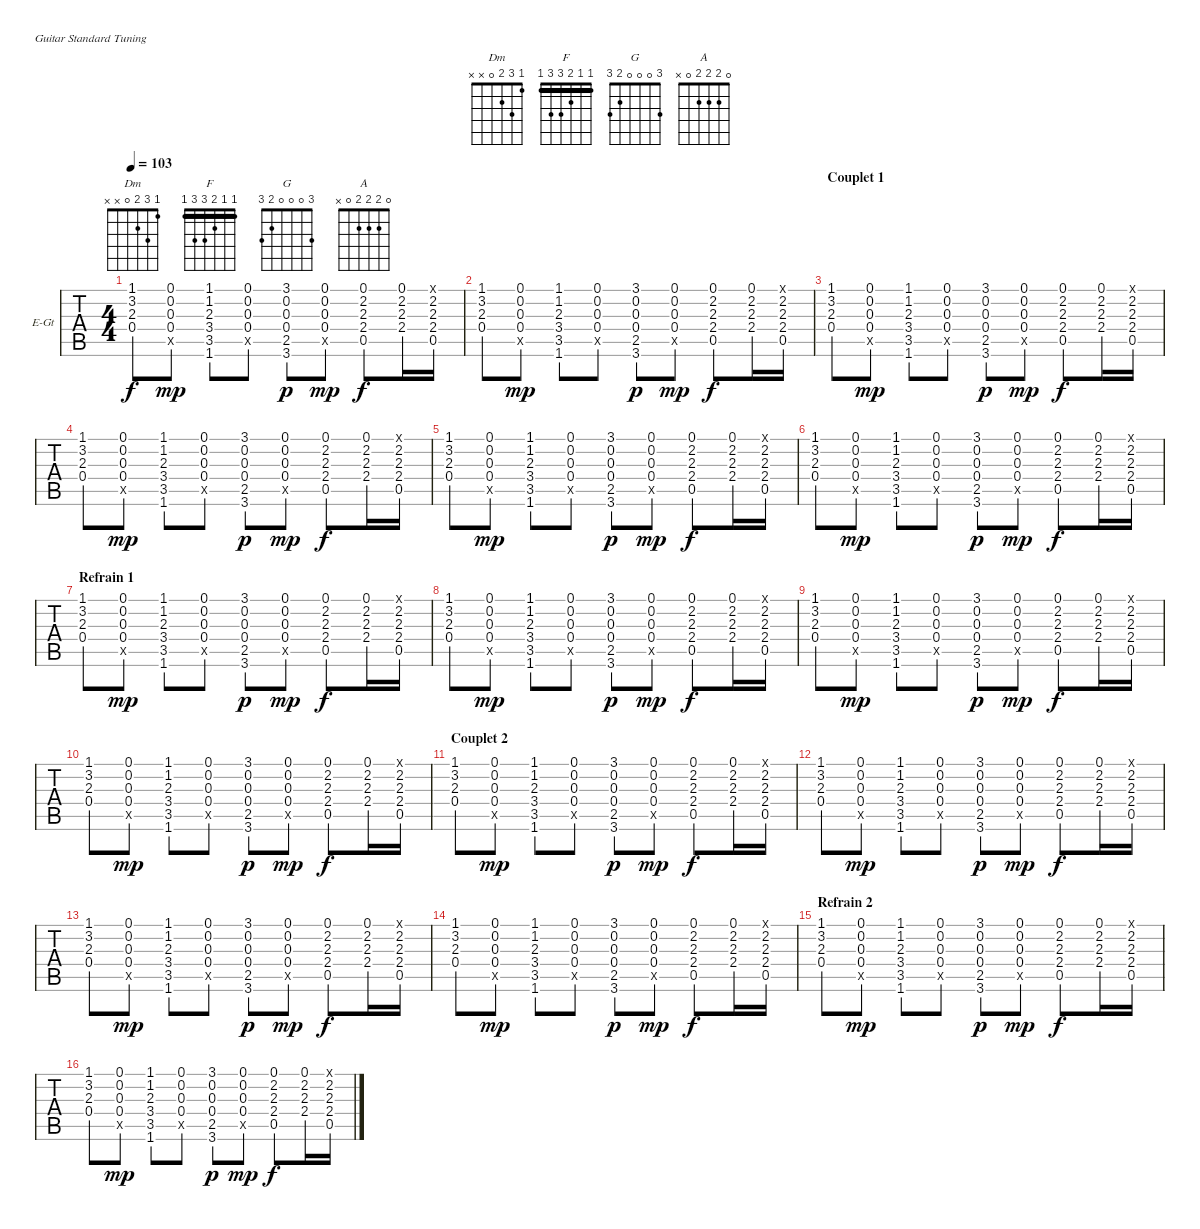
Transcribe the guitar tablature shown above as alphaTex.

\bracketExtendMode groupsimilarinstruments
\firstSystemTrackNameOrientation horizontal
\otherSystemsTrackNameOrientation horizontal
\chordDiagramsInScore
\track ("Guitare Sat 1" "E-Gt") {instrument overdrivenguitar}
\staff {tabs}
\tuning (E4 B3 G3 D3 A2 E2)
\chord ("Dm" 1 3 2 0 x x) {showfingering false}
\chord ("F" 1 1 2 3 3 1) {showfingering false barre (1 1)}
\chord ("G" 3 0 0 0 2 3) {showfingering false}
\chord ("A" 0 2 2 2 0 x) {showfingering false}
\ts (4 4)
\tempo 103
\clef g2
\ks c
(1.1 3.2 2.3 0.4).8{ch "Dm" dy f instrument overdrivenguitar} (0.1 0.2 0.3 0.4 0.5{x}).8{dy mp} (1.1 1.2 2.3 3.4 3.5 1.6).8{ch "F"} (0.1 0.2 0.3 0.4 0.5{x}).8 (3.1 0.2 0.3 0.4 2.5 3.6).8{ch "G" dy p} (0.1 0.2 0.3 0.4 0.5{x}).8{dy mp} (0.1 2.2 2.3 2.4 0.5).8{ch "A" dy f} (0.1 2.2 2.3 2.4).16 (0.1{x} 2.2 2.3 2.4 0.5).16 |
(1.1 3.2 2.3 0.4).8 (0.1 0.2 0.3 0.4 0.5{x}).8{dy mp} (1.1 1.2 2.3 3.4 3.5 1.6).8 (0.1 0.2 0.3 0.4 0.5{x}).8 (3.1 0.2 0.3 0.4 2.5 3.6).8{dy p} (0.1 0.2 0.3 0.4 0.5{x}).8{dy mp} (0.1 2.2 2.3 2.4 0.5).8{dy f} (0.1 2.2 2.3 2.4).16 (0.1{x} 2.2 2.3 2.4 0.5).16 |
\section ("" "Couplet 1")
(1.1 3.2 2.3 0.4).8 (0.1 0.2 0.3 0.4 0.5{x}).8{dy mp} (1.1 1.2 2.3 3.4 3.5 1.6).8 (0.1 0.2 0.3 0.4 0.5{x}).8 (3.1 0.2 0.3 0.4 2.5 3.6).8{dy p} (0.1 0.2 0.3 0.4 0.5{x}).8{dy mp} (0.1 2.2 2.3 2.4 0.5).8{dy f} (0.1 2.2 2.3 2.4).16 (0.1{x} 2.2 2.3 2.4 0.5).16 |
(1.1 3.2 2.3 0.4).8 (0.1 0.2 0.3 0.4 0.5{x}).8{dy mp} (1.1 1.2 2.3 3.4 3.5 1.6).8 (0.1 0.2 0.3 0.4 0.5{x}).8 (3.1 0.2 0.3 0.4 2.5 3.6).8{dy p} (0.1 0.2 0.3 0.4 0.5{x}).8{dy mp} (0.1 2.2 2.3 2.4 0.5).8{dy f} (0.1 2.2 2.3 2.4).16 (0.1{x} 2.2 2.3 2.4 0.5).16 |
(1.1 3.2 2.3 0.4).8 (0.1 0.2 0.3 0.4 0.5{x}).8{dy mp} (1.1 1.2 2.3 3.4 3.5 1.6).8 (0.1 0.2 0.3 0.4 0.5{x}).8 (3.1 0.2 0.3 0.4 2.5 3.6).8{dy p} (0.1 0.2 0.3 0.4 0.5{x}).8{dy mp} (0.1 2.2 2.3 2.4 0.5).8{dy f} (0.1 2.2 2.3 2.4).16 (0.1{x} 2.2 2.3 2.4 0.5).16 |
(1.1 3.2 2.3 0.4).8 (0.1 0.2 0.3 0.4 0.5{x}).8{dy mp} (1.1 1.2 2.3 3.4 3.5 1.6).8 (0.1 0.2 0.3 0.4 0.5{x}).8 (3.1 0.2 0.3 0.4 2.5 3.6).8{dy p} (0.1 0.2 0.3 0.4 0.5{x}).8{dy mp} (0.1 2.2 2.3 2.4 0.5).8{dy f} (0.1 2.2 2.3 2.4).16 (0.1{x} 2.2 2.3 2.4 0.5).16 |
\section ("" "Refrain 1")
(1.1 3.2 2.3 0.4).8 (0.1 0.2 0.3 0.4 0.5{x}).8{dy mp} (1.1 1.2 2.3 3.4 3.5 1.6).8 (0.1 0.2 0.3 0.4 0.5{x}).8 (3.1 0.2 0.3 0.4 2.5 3.6).8{dy p} (0.1 0.2 0.3 0.4 0.5{x}).8{dy mp} (0.1 2.2 2.3 2.4 0.5).8{dy f} (0.1 2.2 2.3 2.4).16 (0.1{x} 2.2 2.3 2.4 0.5).16 |
(1.1 3.2 2.3 0.4).8 (0.1 0.2 0.3 0.4 0.5{x}).8{dy mp} (1.1 1.2 2.3 3.4 3.5 1.6).8 (0.1 0.2 0.3 0.4 0.5{x}).8 (3.1 0.2 0.3 0.4 2.5 3.6).8{dy p} (0.1 0.2 0.3 0.4 0.5{x}).8{dy mp} (0.1 2.2 2.3 2.4 0.5).8{dy f} (0.1 2.2 2.3 2.4).16 (0.1{x} 2.2 2.3 2.4 0.5).16 |
(1.1 3.2 2.3 0.4).8 (0.1 0.2 0.3 0.4 0.5{x}).8{dy mp} (1.1 1.2 2.3 3.4 3.5 1.6).8 (0.1 0.2 0.3 0.4 0.5{x}).8 (3.1 0.2 0.3 0.4 2.5 3.6).8{dy p} (0.1 0.2 0.3 0.4 0.5{x}).8{dy mp} (0.1 2.2 2.3 2.4 0.5).8{dy f} (0.1 2.2 2.3 2.4).16 (0.1{x} 2.2 2.3 2.4 0.5).16 |
(1.1 3.2 2.3 0.4).8 (0.1 0.2 0.3 0.4 0.5{x}).8{dy mp} (1.1 1.2 2.3 3.4 3.5 1.6).8 (0.1 0.2 0.3 0.4 0.5{x}).8 (3.1 0.2 0.3 0.4 2.5 3.6).8{dy p} (0.1 0.2 0.3 0.4 0.5{x}).8{dy mp} (0.1 2.2 2.3 2.4 0.5).8{dy f} (0.1 2.2 2.3 2.4).16 (0.1{x} 2.2 2.3 2.4 0.5).16 |
\section ("" "Couplet 2")
(1.1 3.2 2.3 0.4).8 (0.1 0.2 0.3 0.4 0.5{x}).8{dy mp} (1.1 1.2 2.3 3.4 3.5 1.6).8 (0.1 0.2 0.3 0.4 0.5{x}).8 (3.1 0.2 0.3 0.4 2.5 3.6).8{dy p} (0.1 0.2 0.3 0.4 0.5{x}).8{dy mp} (0.1 2.2 2.3 2.4 0.5).8{dy f} (0.1 2.2 2.3 2.4).16 (0.1{x} 2.2 2.3 2.4 0.5).16 |
(1.1 3.2 2.3 0.4).8 (0.1 0.2 0.3 0.4 0.5{x}).8{dy mp} (1.1 1.2 2.3 3.4 3.5 1.6).8 (0.1 0.2 0.3 0.4 0.5{x}).8 (3.1 0.2 0.3 0.4 2.5 3.6).8{dy p} (0.1 0.2 0.3 0.4 0.5{x}).8{dy mp} (0.1 2.2 2.3 2.4 0.5).8{dy f} (0.1 2.2 2.3 2.4).16 (0.1{x} 2.2 2.3 2.4 0.5).16 |
(1.1 3.2 2.3 0.4).8 (0.1 0.2 0.3 0.4 0.5{x}).8{dy mp} (1.1 1.2 2.3 3.4 3.5 1.6).8 (0.1 0.2 0.3 0.4 0.5{x}).8 (3.1 0.2 0.3 0.4 2.5 3.6).8{dy p} (0.1 0.2 0.3 0.4 0.5{x}).8{dy mp} (0.1 2.2 2.3 2.4 0.5).8{dy f} (0.1 2.2 2.3 2.4).16 (0.1{x} 2.2 2.3 2.4 0.5).16 |
(1.1 3.2 2.3 0.4).8 (0.1 0.2 0.3 0.4 0.5{x}).8{dy mp} (1.1 1.2 2.3 3.4 3.5 1.6).8 (0.1 0.2 0.3 0.4 0.5{x}).8 (3.1 0.2 0.3 0.4 2.5 3.6).8{dy p} (0.1 0.2 0.3 0.4 0.5{x}).8{dy mp} (0.1 2.2 2.3 2.4 0.5).8{dy f} (0.1 2.2 2.3 2.4).16 (0.1{x} 2.2 2.3 2.4 0.5).16 |
\section ("" "Refrain 2")
(1.1 3.2 2.3 0.4).8 (0.1 0.2 0.3 0.4 0.5{x}).8{dy mp} (1.1 1.2 2.3 3.4 3.5 1.6).8 (0.1 0.2 0.3 0.4 0.5{x}).8 (3.1 0.2 0.3 0.4 2.5 3.6).8{dy p} (0.1 0.2 0.3 0.4 0.5{x}).8{dy mp} (0.1 2.2 2.3 2.4 0.5).8{dy f} (0.1 2.2 2.3 2.4).16 (0.1{x} 2.2 2.3 2.4 0.5).16 |
(1.1 3.2 2.3 0.4).8 (0.1 0.2 0.3 0.4 0.5{x}).8{dy mp} (1.1 1.2 2.3 3.4 3.5 1.6).8 (0.1 0.2 0.3 0.4 0.5{x}).8 (3.1 0.2 0.3 0.4 2.5 3.6).8{dy p} (0.1 0.2 0.3 0.4 0.5{x}).8{dy mp} (0.1 2.2 2.3 2.4 0.5).8{dy f} (0.1 2.2 2.3 2.4).16 (0.1{x} 2.2 2.3 2.4 0.5).16
